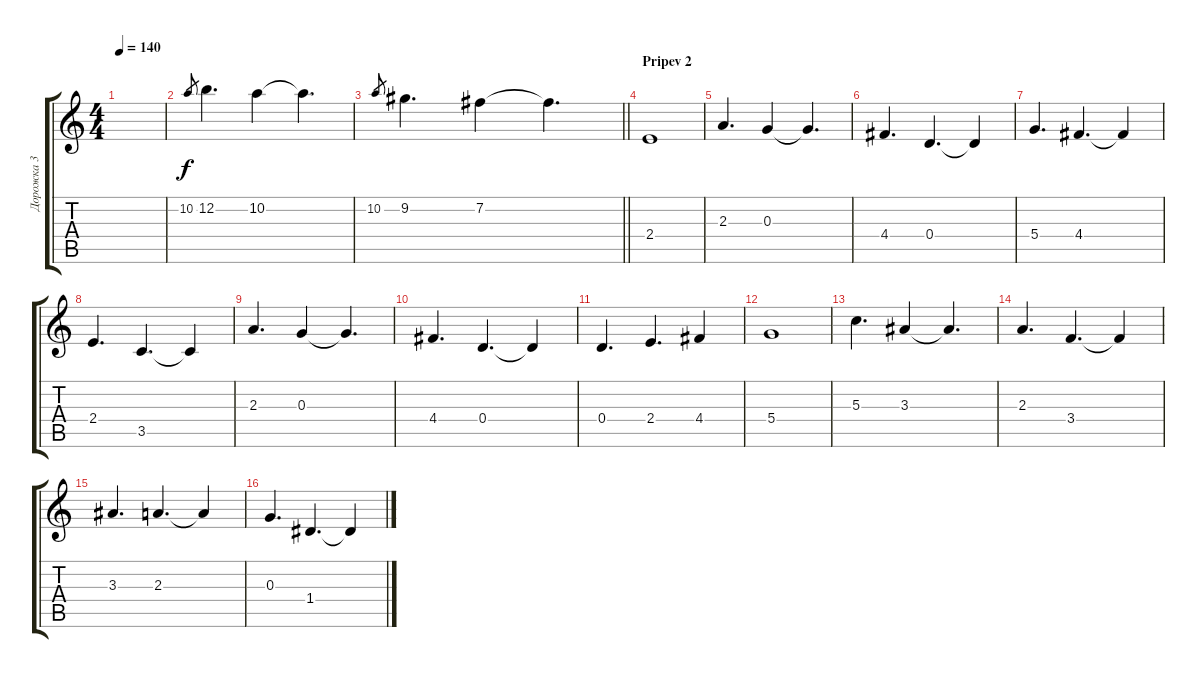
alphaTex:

\track ("Дорожка 3" "Дорожка 3") {instrument acousticguitarsteel}
\staff {score tabs}
\tuning (E4 B3 G3 D3 A2 E2) {hide}
\ts (4 4)
\tempo 140
\clef g2
\ks c
|
10.2.8{gr} 12.2.4{d} 10.2.4 10.2{t}.4{d} |
\barLineRight lightlight
10.2.8{gr} 9.2.4{d} 7.2.4 7.2{t}.4{d} |
\section ("" "Pripev 2")
2.4.1 |
2.3.4{d} 0.3.4 0.3{t}.4{d} |
4.4.4{d} 0.4.4{d} 0.4{t}.4 |
5.4.4{d} 4.4.4{d} 4.4{t}.4 |
2.4.4{d} 3.5.4{d} 3.5{t}.4 |
2.3.4{d} 0.3.4 0.3{t}.4{d} |
4.4.4{d} 0.4.4{d} 0.4{t}.4 |
0.4.4{d} 2.4.4{d} 4.4.4 |
5.4.1 |
5.3.4{d} 3.3.4 3.3{t}.4{d} |
2.3.4{d} 3.4.4{d} 3.4{t}.4 |
3.3.4{d} 2.3.4{d} 2.3{t}.4 |
0.3.4{d} 1.4.4{d} 1.4{t}.4
